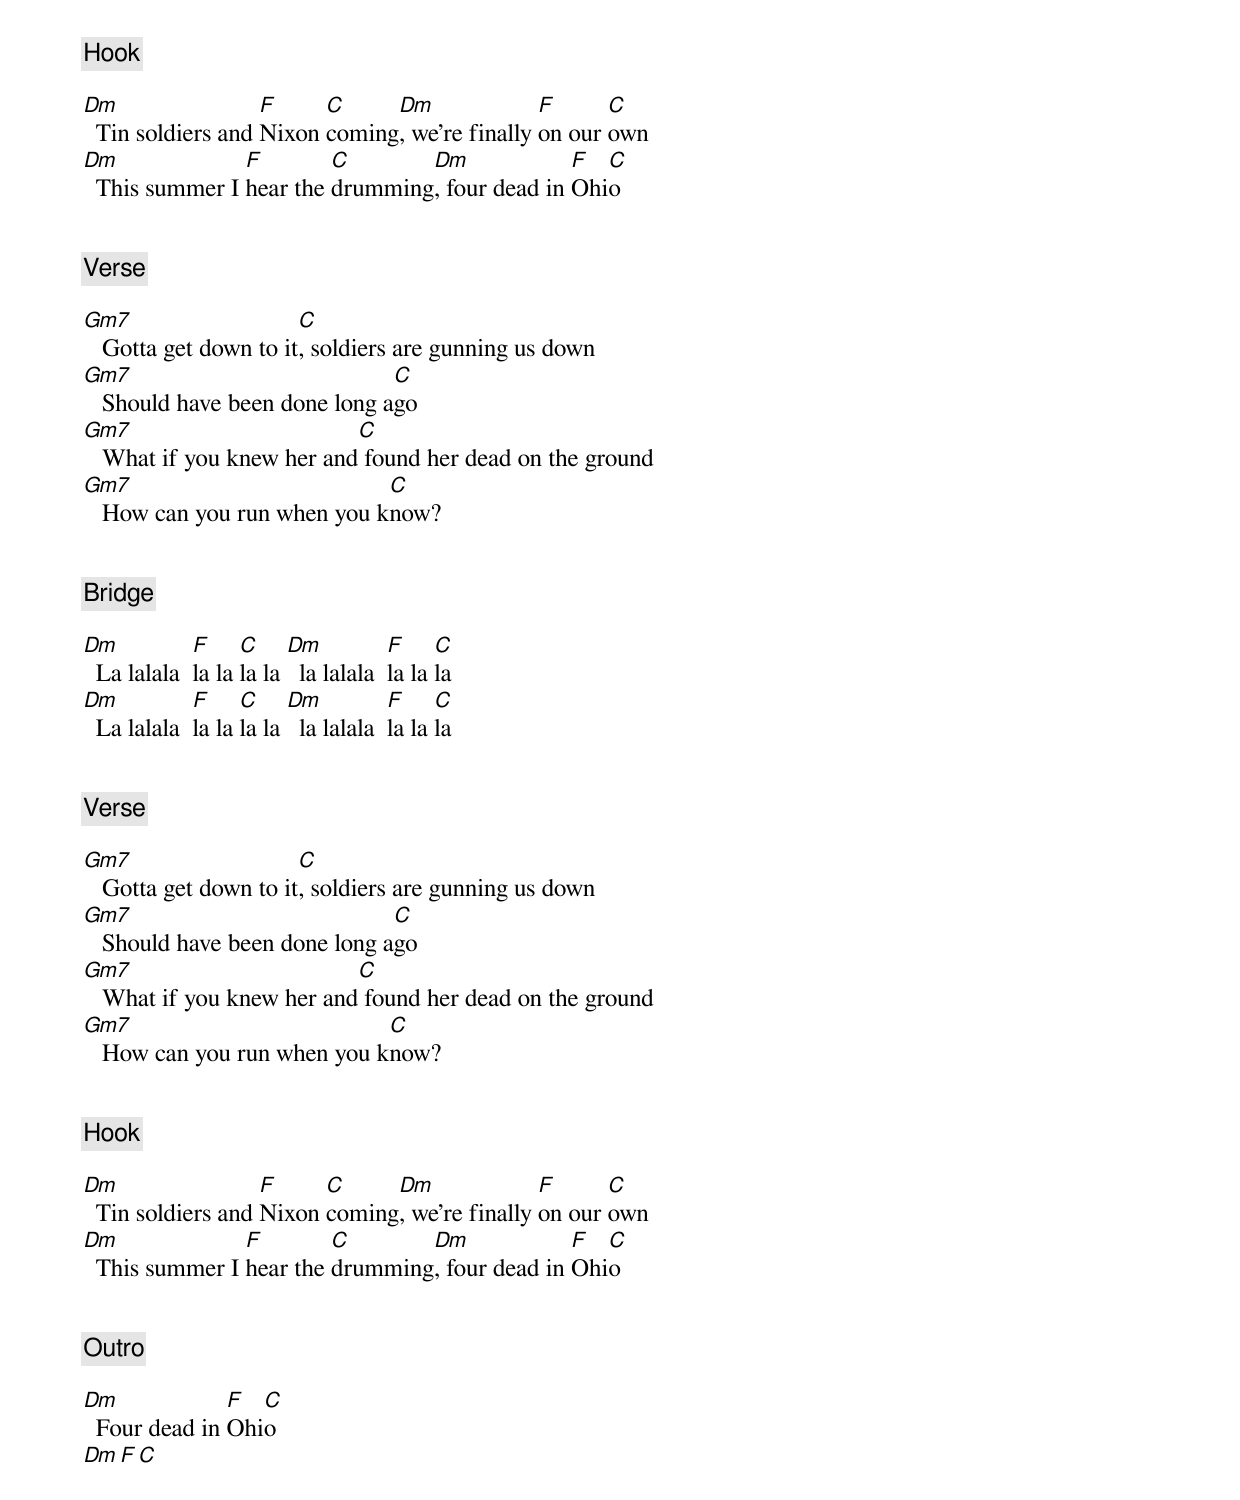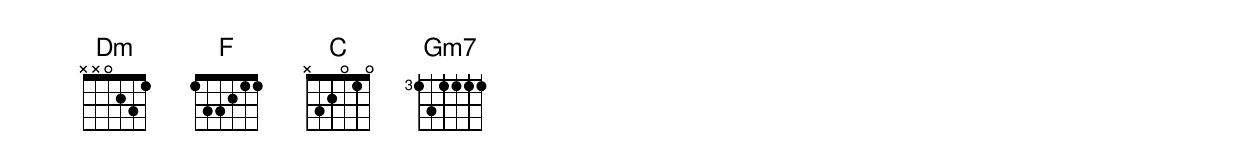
[Hook]

Dm                 F     C     Dm              F      C
  Tin soldiers and Nixon coming, we're finally on our own
Dm              F        C       Dm             F  C
  This summer I hear the drumming, four dead in Ohio


[Verse]

Gm7                    C
   Gotta get down to it, soldiers are gunning us down
Gm7                            C
   Should have been done long ago
Gm7                        C
   What if you knew her and found her dead on the ground
Gm7                          C
   How can you run when you know?


[Bridge]

Dm           F     C     Dm           F     C
  La lalala  la la la la   la lalala  la la la
Dm           F     C     Dm           F     C
  La lalala  la la la la   la lalala  la la la


[Verse]

Gm7                    C
   Gotta get down to it, soldiers are gunning us down
Gm7                            C
   Should have been done long ago
Gm7                        C
   What if you knew her and found her dead on the ground
Gm7                          C
   How can you run when you know?


[Hook]

Dm                 F     C     Dm              F      C
  Tin soldiers and Nixon coming, we're finally on our own
Dm              F        C       Dm             F  C
  This summer I hear the drumming, four dead in Ohio


[Outro]

Dm             F  C
  Four dead in Ohio
Dm             F  C
